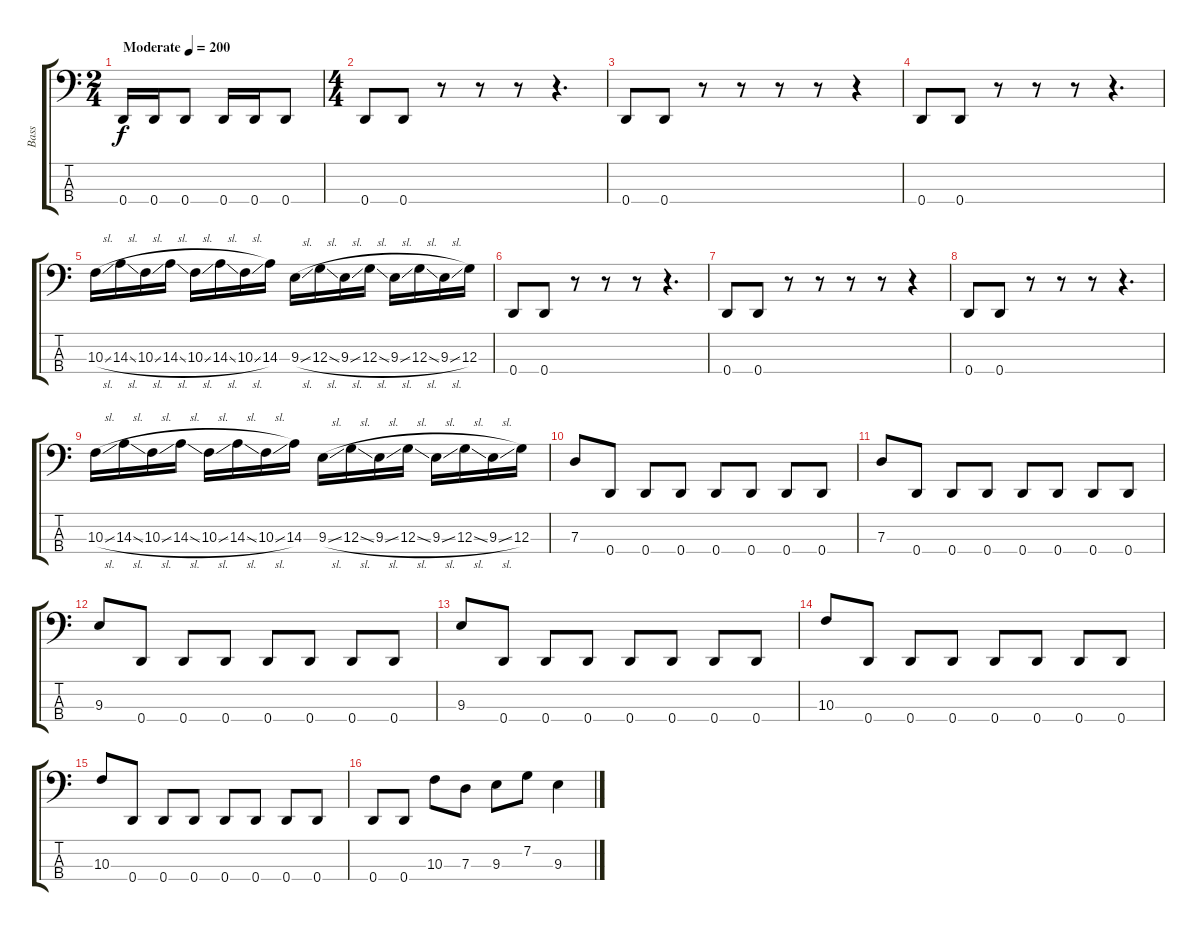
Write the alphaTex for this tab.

\track ("Bass" "Bass") {instrument electricbasspick}
\staff {score tabs}
\tuning (F2 C2 G1 D1) {hide}
\ts (2 4)
\tempo (200 "Moderate")
\clef f4
\ks c
0.4.16{dy f instrument electricbasspick} 0.4.16 0.4.8 0.4.16 0.4.16 0.4.8 |
\ts (4 4)
0.4.8 0.4.8 r.8 r.8 r.8 r.4{d} |
0.4.8 0.4.8 r.8 r.8 r.8 r.8 r.4 |
0.4.8 0.4.8 r.8 r.8 r.8 r.4{d} |
10.3{sl}.16 14.3{sl}.16 10.3{sl}.16 14.3{sl}.16 10.3{sl}.16 14.3{sl}.16 10.3{sl}.16 14.3.16 9.3{sl}.16 12.3{sl}.16 9.3{sl}.16 12.3{sl}.16 9.3{sl}.16 12.3{sl}.16 9.3{sl}.16 12.3.16 |
0.4.8 0.4.8 r.8 r.8 r.8 r.4{d} |
0.4.8 0.4.8 r.8 r.8 r.8 r.8 r.4 |
0.4.8 0.4.8 r.8 r.8 r.8 r.4{d} |
10.3{sl}.16 14.3{sl}.16 10.3{sl}.16 14.3{sl}.16 10.3{sl}.16 14.3{sl}.16 10.3{sl}.16 14.3.16 9.3{sl}.16 12.3{sl}.16 9.3{sl}.16 12.3{sl}.16 9.3{sl}.16 12.3{sl}.16 9.3{sl}.16 12.3.16 |
7.3.8 0.4.8 0.4.8 0.4.8 0.4.8 0.4.8 0.4.8 0.4.8 |
7.3.8 0.4.8 0.4.8 0.4.8 0.4.8 0.4.8 0.4.8 0.4.8 |
9.3.8 0.4.8 0.4.8 0.4.8 0.4.8 0.4.8 0.4.8 0.4.8 |
9.3.8 0.4.8 0.4.8 0.4.8 0.4.8 0.4.8 0.4.8 0.4.8 |
10.3.8 0.4.8 0.4.8 0.4.8 0.4.8 0.4.8 0.4.8 0.4.8 |
10.3.8 0.4.8 0.4.8 0.4.8 0.4.8 0.4.8 0.4.8 0.4.8 |
0.4.8 0.4.8 10.3.8 7.3.8 9.3.8 7.2.8 9.3.4
